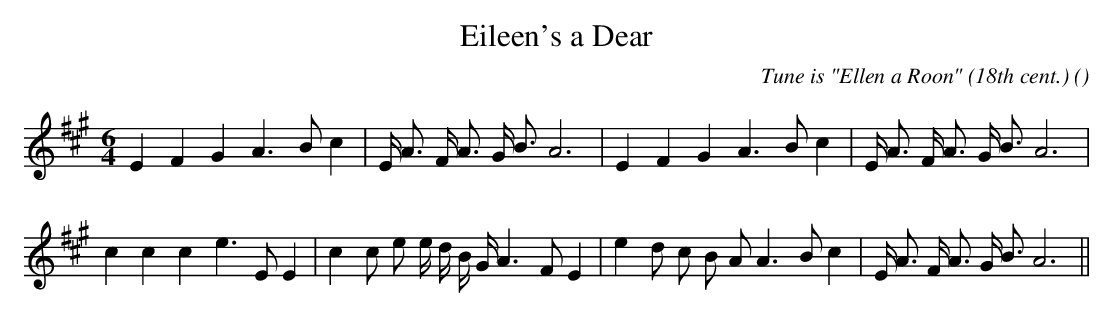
X:1
T: Eileen's a Dear
C:Tune is "Ellen a Roon" (18th cent.)
O:
M:6/4
K:A
K:A
M:6/4
L:1/16
E4 F4 G4 A6 B2 c4 |E A3 F A3 G B3 A12 |E4 F4 G4 A6 B2 c4 |E A3 F A3 G B3 A12 |
c4 c4 c4 e6 E2 E4 |c4 c2 e2 e d B G A6 F2 E4 |e4 d2 c2 B2 A2 A6 B2 c4 |E A3 F A3 G B3 A12 ||
